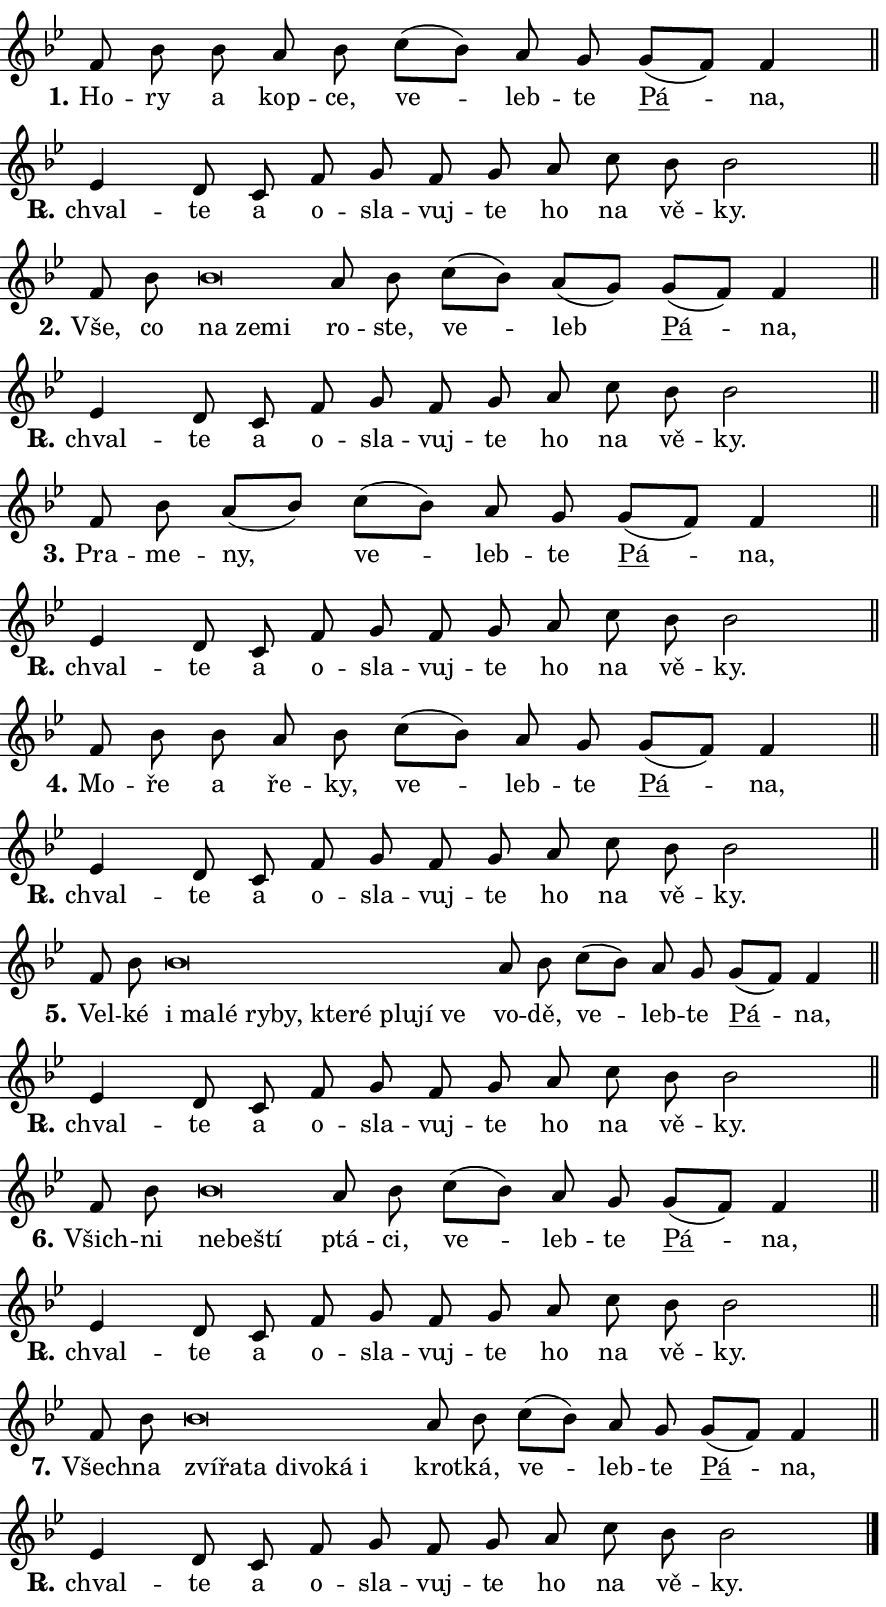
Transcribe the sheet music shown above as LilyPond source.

\version "2.24.0"
\header { tagline = "" }
\paper {
  indent = 0\cm
  top-margin = 0\cm
  right-margin = 0.13\cm % to fit lyric hyphens
  bottom-margin = 0\cm
  left-margin = 0\cm
  paper-width = 15\cm
  page-breaking = #ly:one-page-breaking
  system-system-spacing.basic-distance = #11
  score-system-spacing.basic-distance = #11
  ragged-last = ##f
}


%% Author: Thomas Morley
%% https://lists.gnu.org/archive/html/lilypond-user/2020-05/msg00002.html
#(define (line-position grob)
"Returns position of @var[grob} in current system:
   @code{'start}, if at first time-step
   @code{'end}, if at last time-step
   @code{'middle} otherwise
"
  (let* ((col (ly:item-get-column grob))
         (ln (ly:grob-object col 'left-neighbor))
         (rn (ly:grob-object col 'right-neighbor))
         (col-to-check-left (if (ly:grob? ln) ln col))
         (col-to-check-right (if (ly:grob? rn) rn col))
         (break-dir-left
           (and
             (ly:grob-property col-to-check-left 'non-musical #f)
             (ly:item-break-dir col-to-check-left)))
         (break-dir-right
           (and
             (ly:grob-property col-to-check-right 'non-musical #f)
             (ly:item-break-dir col-to-check-right))))
        (cond ((eqv? 1 break-dir-left) 'start)
              ((eqv? -1 break-dir-right) 'end)
              (else 'middle))))

#(define (tranparent-at-line-position vctor)
  (lambda (grob)
  "Relying on @code{line-position} select the relevant enry from @var{vctor}.
Used to determine transparency,"
    (case (line-position grob)
      ((end) (not (vector-ref vctor 0)))
      ((middle) (not (vector-ref vctor 1)))
      ((start) (not (vector-ref vctor 2))))))

noteHeadBreakVisibility =
#(define-music-function (break-visibility)(vector?)
"Makes @code{NoteHead}s transparent relying on @var{break-visibility}"
#{
  \override NoteHead.transparent =
    #(tranparent-at-line-position break-visibility)
#})

#(define delete-ledgers-for-transparent-note-heads
  (lambda (grob)
    "Reads whether a @code{NoteHead} is transparent.
If so this @code{NoteHead} is removed from @code{'note-heads} from
@var{grob}, which is supposed to be @code{LedgerLineSpanner}.
As a result ledgers are not printed for this @code{NoteHead}"
    (let* ((nhds-array (ly:grob-object grob 'note-heads))
           (nhds-list
             (if (ly:grob-array? nhds-array)
                 (ly:grob-array->list nhds-array)
                 '()))
           ;; Relies on the transparent-property being done before
           ;; Staff.LedgerLineSpanner.after-line-breaking is executed.
           ;; This is fragile ...
           (to-keep
             (remove
               (lambda (nhd)
                 (ly:grob-property nhd 'transparent #f))
               nhds-list)))
      ;; TODO find a better method to iterate over grob-arrays, similiar
      ;; to filter/remove etc for lists
      ;; For now rebuilt from scratch
      (set! (ly:grob-object grob 'note-heads)  '())
      (for-each
        (lambda (nhd)
          (ly:pointer-group-interface::add-grob grob 'note-heads nhd))
        to-keep))))

squashNotes = {
  \override NoteHead.X-extent = #'(-0.2 . 0.2)
  \override NoteHead.Y-extent = #'(-0.75 . 0)
  \override NoteHead.stencil =
    #(lambda (grob)
       (let ((pos (ly:grob-property grob 'staff-position)))
         (begin
           (if (< pos -7) (display "ERROR: Lower brevis then expected\n") (display ""))
           (if (<= pos -6) ly:text-interface::print ly:note-head::print))))
}
unSquashNotes = {
  \revert NoteHead.X-extent
  \revert NoteHead.Y-extent
  \revert NoteHead.stencil
}

hideNotes = \noteHeadBreakVisibility #begin-of-line-visible
unHideNotes = \noteHeadBreakVisibility #all-visible

% work-around for resetting accidentals
% https://lilypond.org/doc/v2.23/Documentation/notation/displaying-rhythms#unmetered-music
cadenzaMeasure = {
  \cadenzaOff
  \partial 1024 s1024
  \cadenzaOn
}

#(define-markup-command (accent layout props text) (markup?)
  "Underline accented syllable"
  (interpret-markup layout props
    #{\markup \override #'(offset . 4.3) \underline { #text }#}))

responsum = \markup \concat {
  "R" \hspace #-1.05 \path #0.1 #'((moveto 0 0.07) (lineto 0.9 0.8)) \hspace #0.05 "."
}

spaceSize = #0.6828661417322834 % exact space size for TeX Gyre Schola

\layout {
  \context {
    \Staff
    \remove "Time_signature_engraver"
    \override LedgerLineSpanner.after-line-breaking = #delete-ledgers-for-transparent-note-heads
  }
  \context {
    \Lyrics {
      \override LyricSpace.minimum-distance = \spaceSize
      \override LyricText.font-name = #"TeX Gyre Schola"
      \override LyricText.font-size = 1
      \override StanzaNumber.font-name = #"TeX Gyre Schola Bold"
      \override StanzaNumber.font-size = 1
    }
  }
  \context {
    \Score 
    \override NoteHead.text =
      #(lambda (grob) 
        (let ((pos (ly:grob-property grob 'staff-position)))
          #{\markup {
            \combine
              \halign #-0.55 \raise #(if (= pos -6) 0 0.5) \override #'(thickness . 2) \draw-line #'(3.2 . 0)
              \musicglyph "noteheads.sM1"
          }#}))
  }
}

% magnetic-lyrics.ily
%
%   written by
%     Jean Abou Samra <jean@abou-samra.fr>
%     Werner Lemberg <wl@gnu.org>
%
%   adapted by
%     Jiri Hon <jiri.hon@gmail.com>
%
% Version 2022-Apr-15

% https://www.mail-archive.com/lilypond-user@gnu.org/msg149350.html

#(define (Left_hyphen_pointer_engraver context)
   "Collect syllable-hyphen-syllable occurrences in lyrics and store
them in properties.  This engraver only looks to the left.  For
example, if the lyrics input is @code{foo -- bar}, it does the
following.

@itemize @bullet
@item
Set the @code{text} property of the @code{LyricHyphen} grob between
@q{foo} and @q{bar} to @code{foo}.

@item
Set the @code{left-hyphen} property of the @code{LyricText} grob with
text @q{foo} to the @code{LyricHyphen} grob between @q{foo} and
@q{bar}.
@end itemize

Use this auxiliary engraver in combination with the
@code{lyric-@/text::@/apply-@/magnetic-@/offset!} hook."
   (let ((hyphen #f)
         (text #f))
     (make-engraver
      (acknowledgers
       ((lyric-syllable-interface engraver grob source-engraver)
        (set! text grob)))
      (end-acknowledgers
       ((lyric-hyphen-interface engraver grob source-engraver)
        ;(when (not (grob::has-interface grob 'lyric-space-interface))
          (set! hyphen grob)));)
      ((stop-translation-timestep engraver)
       (when (and text hyphen)
         (ly:grob-set-object! text 'left-hyphen hyphen))
       (set! text #f)
       (set! hyphen #f)))))

#(define (lyric-text::apply-magnetic-offset! grob)
   "If the space between two syllables is less than the value in
property @code{LyricText@/.details@/.squash-threshold}, move the right
syllable to the left so that it gets concatenated with the left
syllable.

Use this function as a hook for
@code{LyricText@/.after-@/line-@/breaking} if the
@code{Left_@/hyphen_@/pointer_@/engraver} is active."
   (let ((hyphen (ly:grob-object grob 'left-hyphen #f)))
     (when hyphen
       (let ((left-text (ly:spanner-bound hyphen LEFT)))
         (when (grob::has-interface left-text 'lyric-syllable-interface)
           (let* ((common (ly:grob-common-refpoint grob left-text X))
                  (this-x-ext (ly:grob-extent grob common X))
                  (left-x-ext
                   (begin
                     ;; Trigger magnetism for left-text.
                     (ly:grob-property left-text 'after-line-breaking)
                     (ly:grob-extent left-text common X)))
                  ;; `delta` is the gap width between two syllables.
                  (delta (- (interval-start this-x-ext)
                            (interval-end left-x-ext)))
                  (details (ly:grob-property grob 'details))
                  (threshold (assoc-get 'squash-threshold details 0.2)))
             (when (< delta threshold)
               (let* (;; We have to manipulate the input text so that
                      ;; ligatures crossing syllable boundaries are not
                      ;; disabled.  For languages based on the Latin
                      ;; script this is essentially a beautification.
                      ;; However, for non-Western scripts it can be a
                      ;; necessity.
                      (lt (ly:grob-property left-text 'text))
                      (rt (ly:grob-property grob 'text))
                      (is-space (grob::has-interface hyphen 'lyric-space-interface))
                      (space (if is-space " " ""))
                      (extra-delta (if is-space spaceSize 0))
                      ;; Append new syllable.
                      (ltrt-space (if (and (string? lt) (string? rt))
                                (string-append lt space rt)
                                (make-concat-markup (list lt space rt))))
                      ;; Right-align `ltrt` to the right side.
                      (ltrt-space-markup (grob-interpret-markup
                               grob
                               (make-translate-markup
                                (cons (interval-length this-x-ext) 0)
                                (make-right-align-markup ltrt-space)))))
                 (begin
                   ;; Don't print `left-text`.
                   (ly:grob-set-property! left-text 'stencil #f)
                   ;; Set text and stencil (which holds all collected
                   ;; syllables so far) and shift it to the left.
                   (ly:grob-set-property! grob 'text ltrt-space)
                   (ly:grob-set-property! grob 'stencil ltrt-space-markup)
                   (ly:grob-translate-axis! grob (- (- delta extra-delta)) X))))))))))


#(define (lyric-hyphen::displace-bounds-first grob)
   ;; Make very sure this callback isn't triggered too early.
   (let ((left (ly:spanner-bound grob LEFT))
         (right (ly:spanner-bound grob RIGHT)))
     (ly:grob-property left 'after-line-breaking)
     (ly:grob-property right 'after-line-breaking)
     (ly:lyric-hyphen::print grob)))

squashThreshold = #0.4

\layout {
  \context {
    \Lyrics
    \consists #Left_hyphen_pointer_engraver
    \override LyricText.after-line-breaking =
      #lyric-text::apply-magnetic-offset!
    \override LyricHyphen.stencil = #lyric-hyphen::displace-bounds-first
    \override LyricText.details.squash-threshold = \squashThreshold
    \override LyricHyphen.minimum-distance = 0
    \override LyricHyphen.minimum-length = \squashThreshold
  }
}

squashText = \override LyricText.details.squash-threshold = 9999
unSquashText = \override LyricText.details.squash-threshold = \squashThreshold

leftText = \override LyricText.self-alignment-X = #LEFT
unLeftText = \revert LyricText.self-alignment-X

starOffset = #(lambda (grob) 
                (let ((x_offset (ly:self-alignment-interface::aligned-on-x-parent grob)))
                  (if (= x_offset 0) 0 (+ x_offset 1.2))))

star = #(define-music-function (syllable)(string?)
"Append star separator at the end of a syllable"
#{
  \once \override LyricText.X-offset = #starOffset
  \lyricmode { \markup {
    #syllable
    \override #'((font-name . "TeX Gyre Schola Bold")) \hspace #0.2 \lower #0.65 \larger "*"
  } }
#})

starAccent = #(define-music-function (syllable)(string?)
"Append star separator at the end of a syllable and make accent"
#{
  \once \override LyricText.X-offset = #starOffset
  \lyricmode { \markup {
    \accent #syllable
    \override #'((font-name . "TeX Gyre Schola Bold")) \hspace #0.2 \lower #0.65 \larger "*"
  } }
#})

breath = #(define-music-function (syllable)(string?)
"Append breathing indicator at the end of a syllable"
#{
  \lyricmode { \markup { #syllable "+" } }
#})

optionalBreath = #(define-music-function (syllable)(string?)
"Append optional breathing indicator at the end of a syllable"
#{
  \lyricmode { \markup { #syllable "(+)" } }
#})


\score {
    <<
        \new Voice = "melody" { \cadenzaOn \key bes \major \relative { f'8 bes \bar "" bes a8 bes \bar "" c[( bes)] \bar "" a g \bar "" \bar "" g[( f)] f4 \cadenzaMeasure \bar "||" \break } }
        \new Lyrics \lyricsto "melody" { \lyricmode { \set stanza = "1."
Ho -- ry a kop -- ce, ve -- leb -- te \markup \accent Pá -- na, } }
    >>
    \layout {}
}

\score {
    <<
        \new Voice = "melody" { \cadenzaOn \key bes \major \relative { es'4 d8 c \bar "" f g f \bar "" g a \bar "" c bes bes2 \cadenzaMeasure \bar "||" \break } }
        \new Lyrics \lyricsto "melody" { \lyricmode { \set stanza = \responsum
chval -- te a o -- sla -- vuj -- te ho na vě -- ky. } }
    >>
    \layout {}
}

\score {
    <<
        \new Voice = "melody" { \cadenzaOn \key bes \major \relative { f'8 bes \bar "" \squashNotes bes\breve*1/16 \hideNotes \breve*1/16 \breve*1/16 \bar "" \unHideNotes \unSquashNotes a8 bes \bar "" c[( bes)] \bar "" a[( g)] \bar "" \bar "" g[( f)] f4 \cadenzaMeasure \bar "||" \break } }
        \new Lyrics \lyricsto "melody" { \lyricmode { \set stanza = "2."
Vše, co \leftText na \squashText ze -- mi \unLeftText \unSquashText ro -- ste, ve -- leb \markup \accent Pá -- na, } }
    >>
    \layout {}
}

\score {
    <<
        \new Voice = "melody" { \cadenzaOn \key bes \major \relative { es'4 d8 c \bar "" f g f \bar "" g a \bar "" c bes bes2 \cadenzaMeasure \bar "||" \break } }
        \new Lyrics \lyricsto "melody" { \lyricmode { \set stanza = \responsum
chval -- te a o -- sla -- vuj -- te ho na vě -- ky. } }
    >>
    \layout {}
}

\score {
    <<
        \new Voice = "melody" { \cadenzaOn \key bes \major \relative { f'8 bes8 a8[( bes)] \bar "" c[( bes)] \bar "" a g \bar "" \bar "" g[( f)] f4 \cadenzaMeasure \bar "||" \break } }
        \new Lyrics \lyricsto "melody" { \lyricmode { \set stanza = "3."
Pra -- me -- ny, ve -- leb -- te \markup \accent Pá -- na, } }
    >>
    \layout {}
}

\score {
    <<
        \new Voice = "melody" { \cadenzaOn \key bes \major \relative { es'4 d8 c \bar "" f g f \bar "" g a \bar "" c bes bes2 \cadenzaMeasure \bar "||" \break } }
        \new Lyrics \lyricsto "melody" { \lyricmode { \set stanza = \responsum
chval -- te a o -- sla -- vuj -- te ho na vě -- ky. } }
    >>
    \layout {}
}

\score {
    <<
        \new Voice = "melody" { \cadenzaOn \key bes \major \relative { f'8 bes \bar "" bes a8 bes \bar "" c[( bes)] \bar "" a g \bar "" \bar "" g[( f)] f4 \cadenzaMeasure \bar "||" \break } }
        \new Lyrics \lyricsto "melody" { \lyricmode { \set stanza = "4."
Mo -- ře a ře -- ky, ve -- leb -- te \markup \accent Pá -- na, } }
    >>
    \layout {}
}

\score {
    <<
        \new Voice = "melody" { \cadenzaOn \key bes \major \relative { es'4 d8 c \bar "" f g f \bar "" g a \bar "" c bes bes2 \cadenzaMeasure \bar "||" \break } }
        \new Lyrics \lyricsto "melody" { \lyricmode { \set stanza = \responsum
chval -- te a o -- sla -- vuj -- te ho na vě -- ky. } }
    >>
    \layout {}
}

\score {
    <<
        \new Voice = "melody" { \cadenzaOn \key bes \major \relative { f'8 bes \bar "" \squashNotes bes\breve*1/16 \hideNotes \breve*1/16 \bar "" \breve*1/16 \bar "" \breve*1/16 \bar "" \breve*1/16 \bar "" \breve*1/16 \bar "" \breve*1/16 \bar "" \breve*1/16 \bar "" \breve*1/16 \breve*1/16 \bar "" \unHideNotes \unSquashNotes a8 bes \bar "" c[( bes)] \bar "" a g \bar "" \bar "" g[( f)] f4 \cadenzaMeasure \bar "||" \break } }
        \new Lyrics \lyricsto "melody" { \lyricmode { \set stanza = "5."
Vel -- ké \leftText i \squashText ma -- lé ry -- by, kte -- ré plu -- jí ve \unLeftText \unSquashText vo -- dě, ve -- leb -- te \markup \accent Pá -- na, } }
    >>
    \layout {}
}

\score {
    <<
        \new Voice = "melody" { \cadenzaOn \key bes \major \relative { es'4 d8 c \bar "" f g f \bar "" g a \bar "" c bes bes2 \cadenzaMeasure \bar "||" \break } }
        \new Lyrics \lyricsto "melody" { \lyricmode { \set stanza = \responsum
chval -- te a o -- sla -- vuj -- te ho na vě -- ky. } }
    >>
    \layout {}
}

\score {
    <<
        \new Voice = "melody" { \cadenzaOn \key bes \major \relative { f'8 bes \bar "" \squashNotes bes\breve*1/16 \hideNotes \breve*1/16 \breve*1/16 \bar "" \unHideNotes \unSquashNotes a8 bes \bar "" c[( bes)] \bar "" a g \bar "" \bar "" g[( f)] f4 \cadenzaMeasure \bar "||" \break } }
        \new Lyrics \lyricsto "melody" { \lyricmode { \set stanza = "6."
Všich -- ni \leftText ne -- \squashText be -- ští \unLeftText \unSquashText ptá -- ci, ve -- leb -- te \markup \accent Pá -- na, } }
    >>
    \layout {}
}

\score {
    <<
        \new Voice = "melody" { \cadenzaOn \key bes \major \relative { es'4 d8 c \bar "" f g f \bar "" g a \bar "" c bes bes2 \cadenzaMeasure \bar "||" \break } }
        \new Lyrics \lyricsto "melody" { \lyricmode { \set stanza = \responsum
chval -- te a o -- sla -- vuj -- te ho na vě -- ky. } }
    >>
    \layout {}
}

\score {
    <<
        \new Voice = "melody" { \cadenzaOn \key bes \major \relative { f'8 bes \bar "" \squashNotes bes\breve*1/16 \hideNotes \breve*1/16 \bar "" \breve*1/16 \bar "" \breve*1/16 \bar "" \breve*1/16 \bar "" \breve*1/16 \breve*1/16 \bar "" \unHideNotes \unSquashNotes a8 bes \bar "" c[( bes)] \bar "" a g \bar "" \bar "" g[( f)] f4 \cadenzaMeasure \bar "||" \break } }
        \new Lyrics \lyricsto "melody" { \lyricmode { \set stanza = "7."
Všech -- na \leftText zví -- \squashText řa -- ta di -- vo -- ká i \unLeftText \unSquashText kro -- tká, ve -- leb -- te \markup \accent Pá -- na, } }
    >>
    \layout {}
}

\score {
    <<
        \new Voice = "melody" { \cadenzaOn \key bes \major \relative { es'4 d8 c \bar "" f g f \bar "" g a \bar "" c bes bes2 \cadenzaMeasure \bar "||" \break } \bar "|." }
        \new Lyrics \lyricsto "melody" { \lyricmode { \set stanza = \responsum
chval -- te a o -- sla -- vuj -- te ho na vě -- ky. } }
    >>
    \layout {}
}
